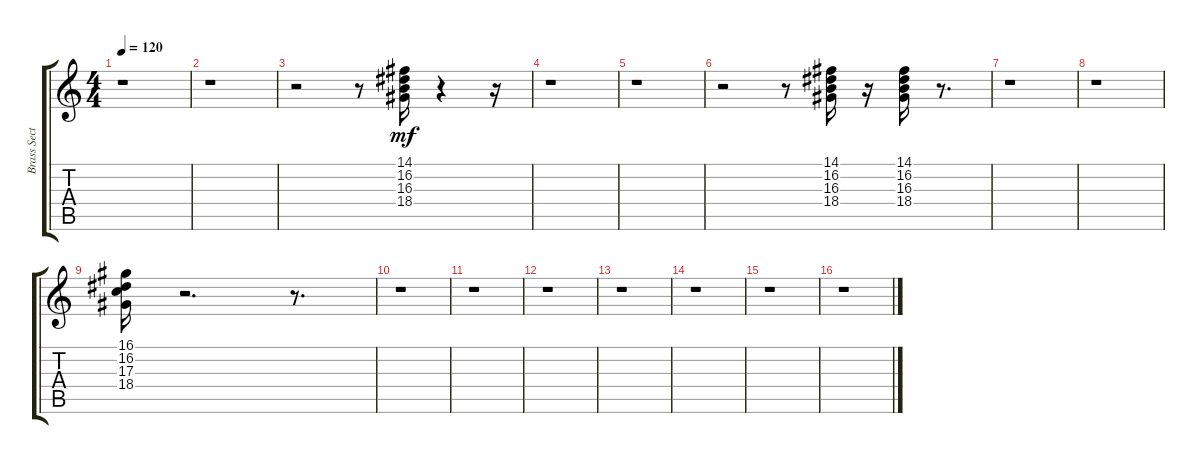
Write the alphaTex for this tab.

\track ("Brass Section" "Brass Sect") {instrument brasssection}
\staff {score tabs}
\tuning (E4 B3 G3 D3 A2 E2) {hide}
\ts (4 4)
\tempo 120
\clef g2
\ks c
r.1{dy mf} |
r.1 |
r.2 r.8 (14.1 16.2 16.3 18.4).16 r.4 r.16 |
r.1 |
r.1 |
r.2 r.8 (14.1 16.2 16.3 18.4).16 r.16 (14.1 16.2 16.3 18.4).16 r.8{d} |
r.1 |
r.1 |
(16.1 16.2 17.3 18.4).16 r.2{d} r.8{d} |
r.1 |
r.1 |
r.1 |
r.1 |
r.1 |
r.1 |
r.1
